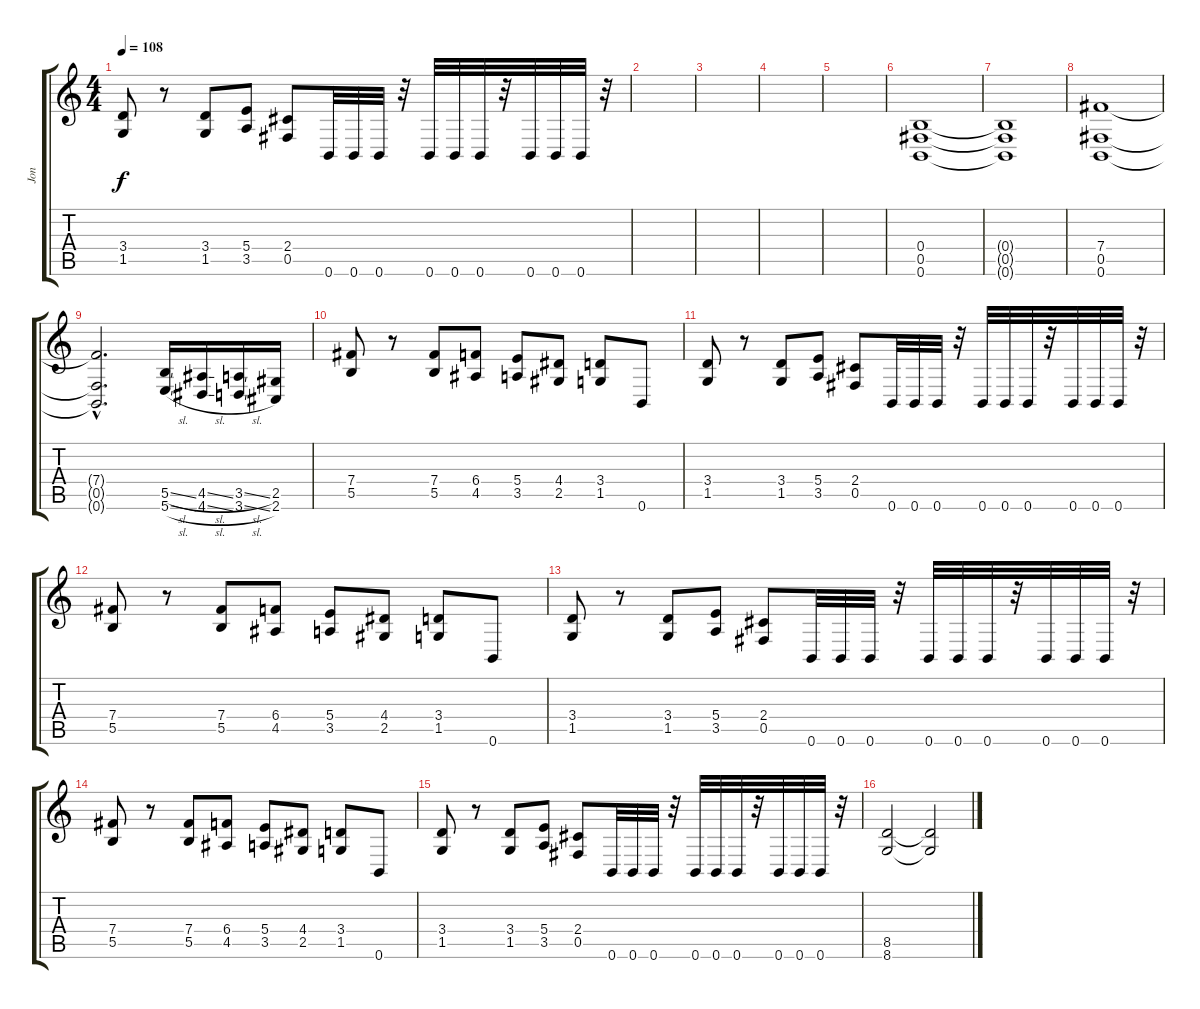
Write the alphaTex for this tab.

\track ("Jon" "Jon") {instrument distortionguitar}
\staff {score tabs}
\tuning (Db4 Ab3 E3 B2 Gb2 B1) {hide}
\ts (4 4)
\tempo 108
\clef g2
\ks c
(3.4 1.5).8{dy f} r.8 (3.4 1.5).8 (5.4 3.5).8 (2.4 0.5).8 0.6.32 0.6.32 0.6.32 r.32 0.6.32 0.6.32 0.6.32 r.32 0.6.32 0.6.32 0.6.32 r.32 |
|
|
|
|
(0.4 0.5 0.6).1 |
(0.4{t} 0.5{t} 0.6{t}).1 |
(7.4 0.5 0.6).1 |
(7.4{hac t} 0.5{hac t} 0.6{hac t}).2{d} (5.5{sl} 5.6{sl}).16 (4.5{sl} 4.6{sl}).16 (3.5{sl} 3.6{sl}).16 (2.5 2.6).16 |
(7.4 5.5).8 r.8 (7.4 5.5).8 (6.4 4.5).8 (5.4 3.5).8 (4.4 2.5).8 (3.4 1.5).8 0.6.8 |
(3.4 1.5).8 r.8 (3.4 1.5).8 (5.4 3.5).8 (2.4 0.5).8 0.6.32 0.6.32 0.6.32 r.32 0.6.32 0.6.32 0.6.32 r.32 0.6.32 0.6.32 0.6.32 r.32 |
(7.4 5.5).8 r.8 (7.4 5.5).8 (6.4 4.5).8 (5.4 3.5).8 (4.4 2.5).8 (3.4 1.5).8 0.6.8 |
(3.4 1.5).8 r.8 (3.4 1.5).8 (5.4 3.5).8 (2.4 0.5).8 0.6.32 0.6.32 0.6.32 r.32 0.6.32 0.6.32 0.6.32 r.32 0.6.32 0.6.32 0.6.32 r.32 |
(7.4 5.5).8 r.8 (7.4 5.5).8 (6.4 4.5).8 (5.4 3.5).8 (4.4 2.5).8 (3.4 1.5).8 0.6.8 |
(3.4 1.5).8 r.8 (3.4 1.5).8 (5.4 3.5).8 (2.4 0.5).8 0.6.32 0.6.32 0.6.32 r.32 0.6.32 0.6.32 0.6.32 r.32 0.6.32 0.6.32 0.6.32 r.32 |
(8.5 8.6).2 (8.5{t} 8.6{t}).2
